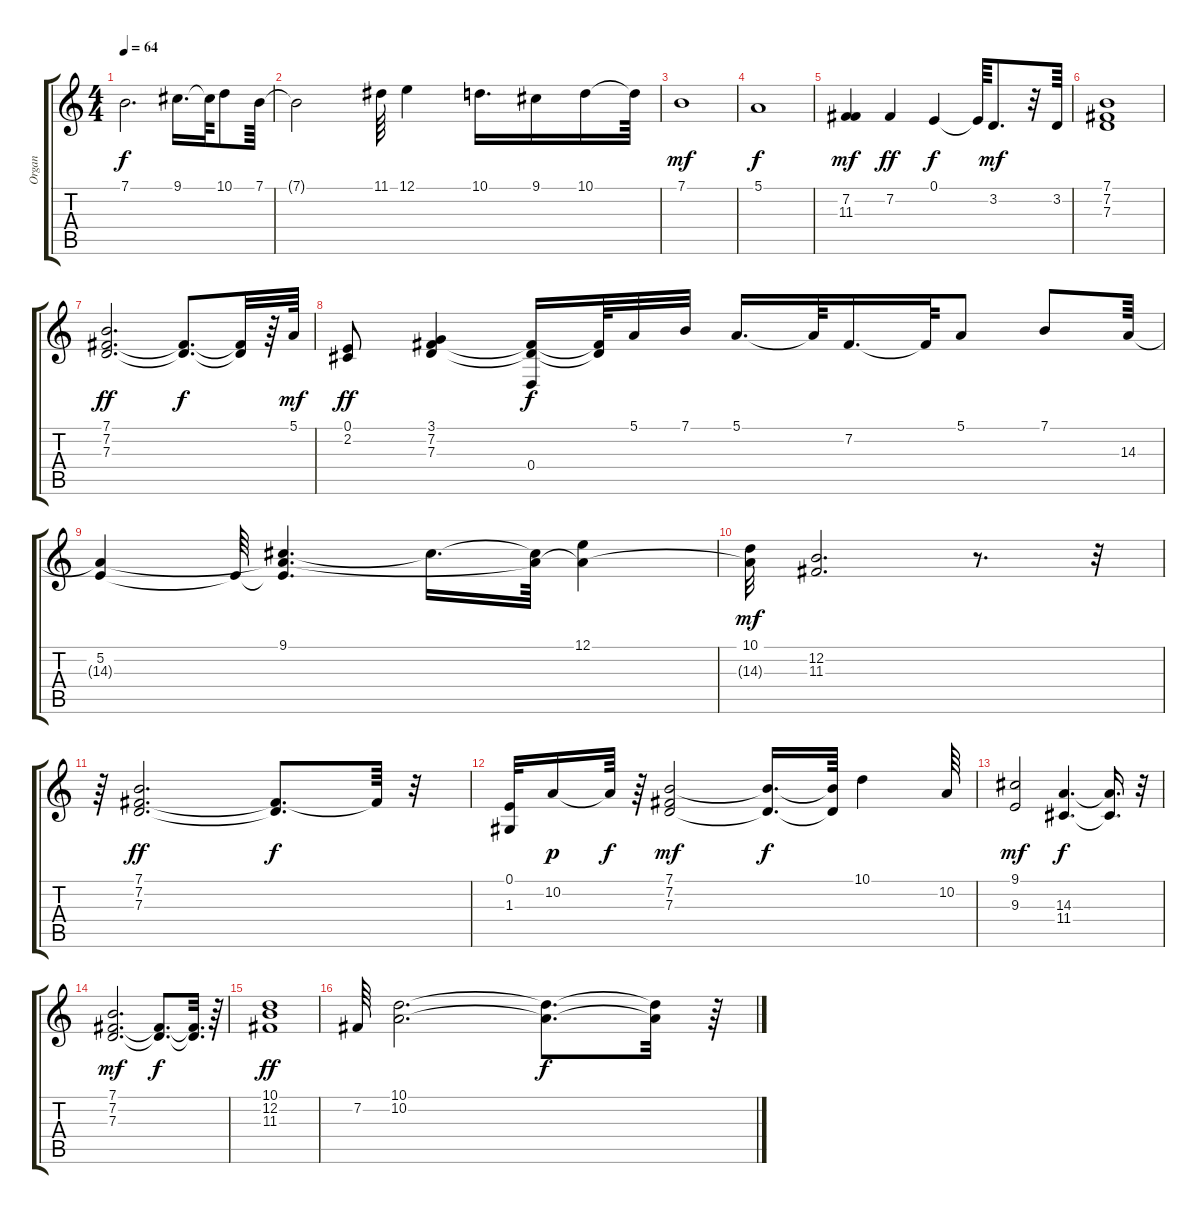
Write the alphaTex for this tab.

\track ("Organ" "Organ") {instrument drawbarorgan}
\staff {score tabs}
\tuning (E4 B3 G3 D3 A2 E2) {hide}
\ts (4 4)
\tempo 64
\clef g2
\ks c
7.1{t}.2{d dy f} 9.1.16{d} 9.1{t}.64 10.1.8 7.1.64 |
7.1{t}.2 11.1.64 12.1.4 10.1.16{d} 9.1.16 10.1.16 10.1{t}.64 |
7.1.1{dy mf} |
5.1.1{dy f} |
(7.2 11.3).4{dy mf} 7.2.4{dy ff} 0.1.4{dy f} 0.1{t}.64 3.2.8{d dy mf} r.32 3.2.64 |
(7.1 7.2 7.3).1 |
(7.1 7.2 7.3).2{d dy ff} (7.2{t} 7.3{t}).8{d dy f} (7.2{t} 7.3{t}).32 r.64 5.1.64{dy mf} |
(0.1 2.2).8{dy ff} (3.1 7.2 7.3).4 (7.2{t} 7.3{t} 0.4).16{dy f} (7.2{t} 7.3{t}).64 5.1.32 7.1.32 5.1.16{d} 5.1{t}.64 7.2.16{d} 7.2{t}.64 5.1.8 7.1.8 14.3.64 |
(5.2 14.3{t}).4 5.2{t}.64 (9.1 5.2{t} 14.3{t}).4{d} 9.1{t}.16{d} (9.1{t} 14.3{t}).64 (12.1 14.3{t}).4 |
(10.1 14.3{t}).32{dy mf} (12.2 11.3).2{d} r.8{d} r.32 |
r.64 (7.1 7.2 7.3).2{d dy ff} (7.2{t} 7.3{t}).8{d dy f} 7.2{t}.64 r.32 |
(0.1 1.3).32 10.2.16{dy p} 10.2{t}.64{dy f} r.64 (7.1 7.2 7.3).2{dy mf} (7.1{t} 7.3{t}).16{d dy f} (7.1{t} 7.3{t}).64 10.1.4 10.2.64 |
(9.1 9.3).2{dy mf} (14.3 11.4).4{d dy f} (14.3{t} 11.4{t}).16{d} r.32 |
(7.1 7.2 7.3).2{d dy mf} (7.2{t} 7.3{t}).8{d dy f} (7.2{t} 7.3{t}).32{d} r.64 |
(10.1 12.2 11.3).1{dy ff} |
7.2.64 (10.1 10.2).2{d} (10.1{t} 10.2{t}).8{d dy f} (10.1{t} 10.2{t}).32 r.64
